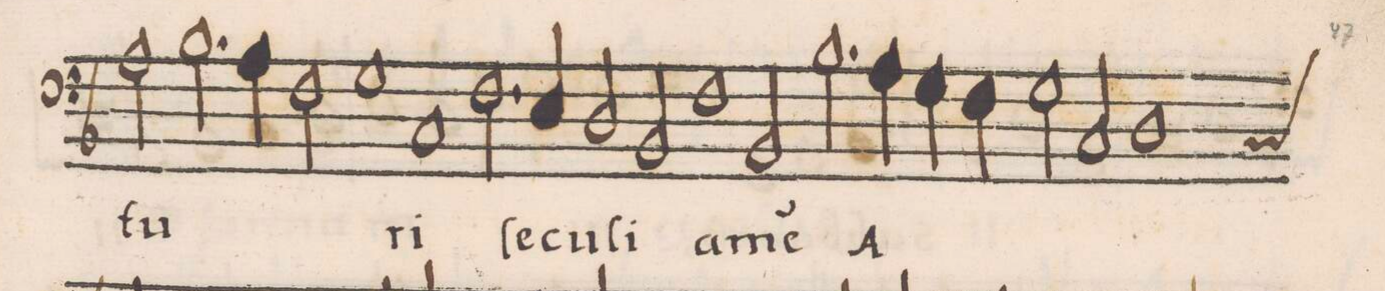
**kern	**text
*I"BASSVS	*
*clefF4	*
*k[b-]	*
*met(C|)	*
*M2/1	*
2A\	ue(n)-
2.B-\	-tu-
=220-	=220-
4A\	.
2F\	.
1G\	.
=221-	=221-
1C/	-ri
2.F\	ſe-
4E/	-cu-
=222-	=222-
2D/	-li
2BB-/	.
1F\	a-
=223-	=223-
2BB-/	-me(n)
2.B-\	A-
4A\	.
4G\	.
4F\	.
=224-	=224-
2G\	.
2C/	.
*custos:C	*
1D\	.
=225-	=225-
*-	*-
